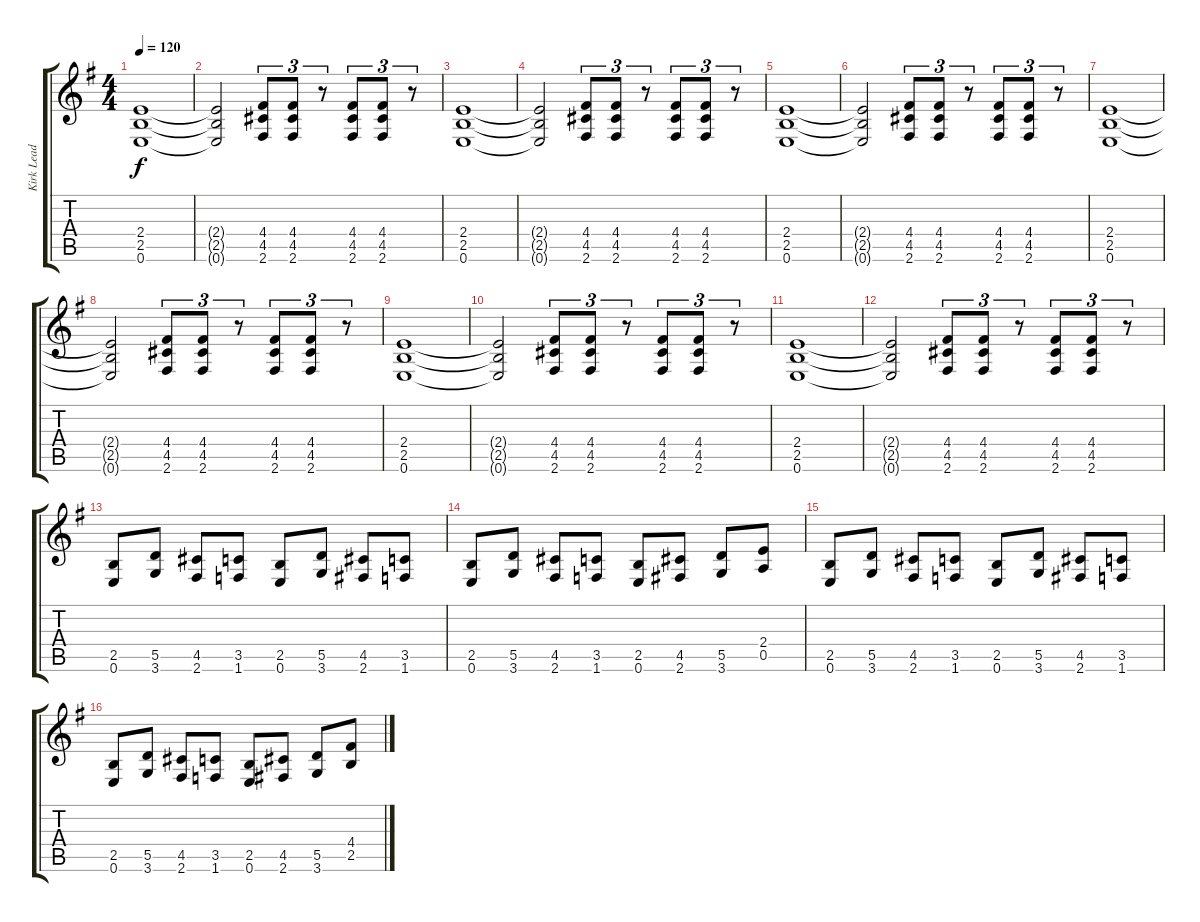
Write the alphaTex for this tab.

\track ("Kirk Lead" "Kirk Lead") {instrument distortionguitar}
\staff {score tabs}
\tuning (E4 B3 G3 D3 A2 E2) {hide}
\ts (4 4)
\tempo 120
\clef g2
\ks g
(2.4 2.5 0.6).1{dy f} |
(2.4{t} 2.5{t} 0.6{t}).2 (4.4 4.5 2.6).8{tu (3 2)} (4.4 4.5 2.6).8{tu (3 2)} r.8{tu (3 2)} (4.4 4.5 2.6).8{tu (3 2)} (4.4 4.5 2.6).8{tu (3 2)} r.8{tu (3 2)} |
(2.4 2.5 0.6).1 |
(2.4{t} 2.5{t} 0.6{t}).2 (4.4 4.5 2.6).8{tu (3 2)} (4.4 4.5 2.6).8{tu (3 2)} r.8{tu (3 2)} (4.4 4.5 2.6).8{tu (3 2)} (4.4 4.5 2.6).8{tu (3 2)} r.8{tu (3 2)} |
(2.4 2.5 0.6).1 |
(2.4{t} 2.5{t} 0.6{t}).2 (4.4 4.5 2.6).8{tu (3 2)} (4.4 4.5 2.6).8{tu (3 2)} r.8{tu (3 2)} (4.4 4.5 2.6).8{tu (3 2)} (4.4 4.5 2.6).8{tu (3 2)} r.8{tu (3 2)} |
(2.4 2.5 0.6).1 |
(2.4{t} 2.5{t} 0.6{t}).2 (4.4 4.5 2.6).8{tu (3 2)} (4.4 4.5 2.6).8{tu (3 2)} r.8{tu (3 2)} (4.4 4.5 2.6).8{tu (3 2)} (4.4 4.5 2.6).8{tu (3 2)} r.8{tu (3 2)} |
(2.4 2.5 0.6).1 |
(2.4{t} 2.5{t} 0.6{t}).2 (4.4 4.5 2.6).8{tu (3 2)} (4.4 4.5 2.6).8{tu (3 2)} r.8{tu (3 2)} (4.4 4.5 2.6).8{tu (3 2)} (4.4 4.5 2.6).8{tu (3 2)} r.8{tu (3 2)} |
(2.4 2.5 0.6).1 |
(2.4{t} 2.5{t} 0.6{t}).2 (4.4 4.5 2.6).8{tu (3 2)} (4.4 4.5 2.6).8{tu (3 2)} r.8{tu (3 2)} (4.4 4.5 2.6).8{tu (3 2)} (4.4 4.5 2.6).8{tu (3 2)} r.8{tu (3 2)} |
(2.5 0.6).8 (5.5 3.6).8 (4.5 2.6).8 (3.5 1.6).8 (2.5 0.6).8 (5.5 3.6).8 (4.5 2.6).8 (3.5 1.6).8 |
(2.5 0.6).8 (5.5 3.6).8 (4.5 2.6).8 (3.5 1.6).8 (2.5 0.6).8 (4.5 2.6).8 (5.5 3.6).8 (2.4 0.5).8 |
(2.5 0.6).8 (5.5 3.6).8 (4.5 2.6).8 (3.5 1.6).8 (2.5 0.6).8 (5.5 3.6).8 (4.5 2.6).8 (3.5 1.6).8 |
(2.5 0.6).8 (5.5 3.6).8 (4.5 2.6).8 (3.5 1.6).8 (2.5 0.6).8 (4.5 2.6).8 (5.5 3.6).8 (4.4 2.5).8
